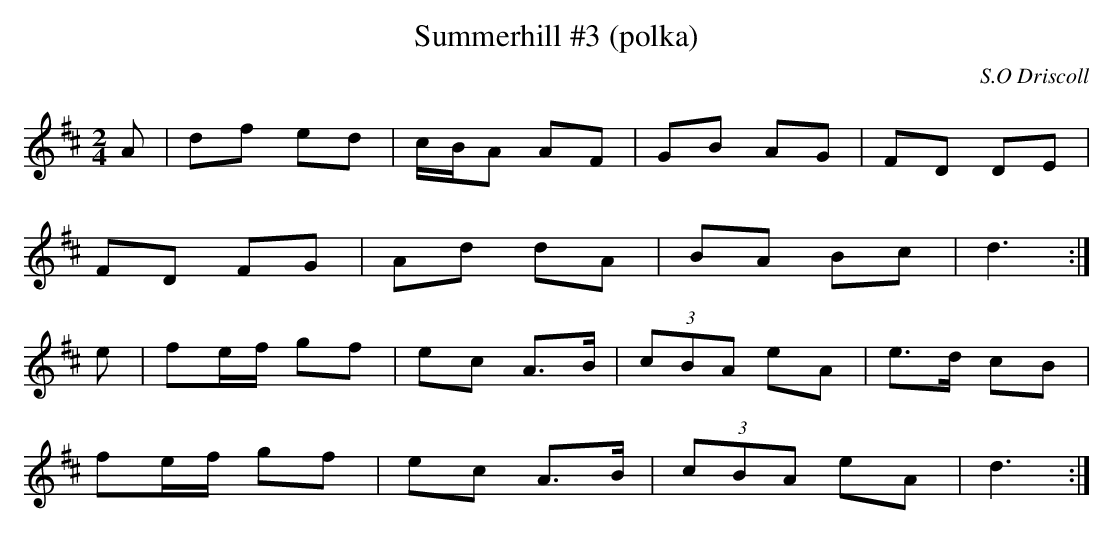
X:1
T: Summerhill #3 (polka)
C: S.O Driscoll
M: 2/4
L: 1/8
K: D
A | df ed | c/2B/2A AF | GB AG | FD DE |
FD FG | Ad dA | BA Bc | d3 :|
e | fe/2f/2 gf | ec A>B | (3cBA eA | e>d cB |
fe/2f/2 gf | ec A>B | (3cBA eA | d3 :|
